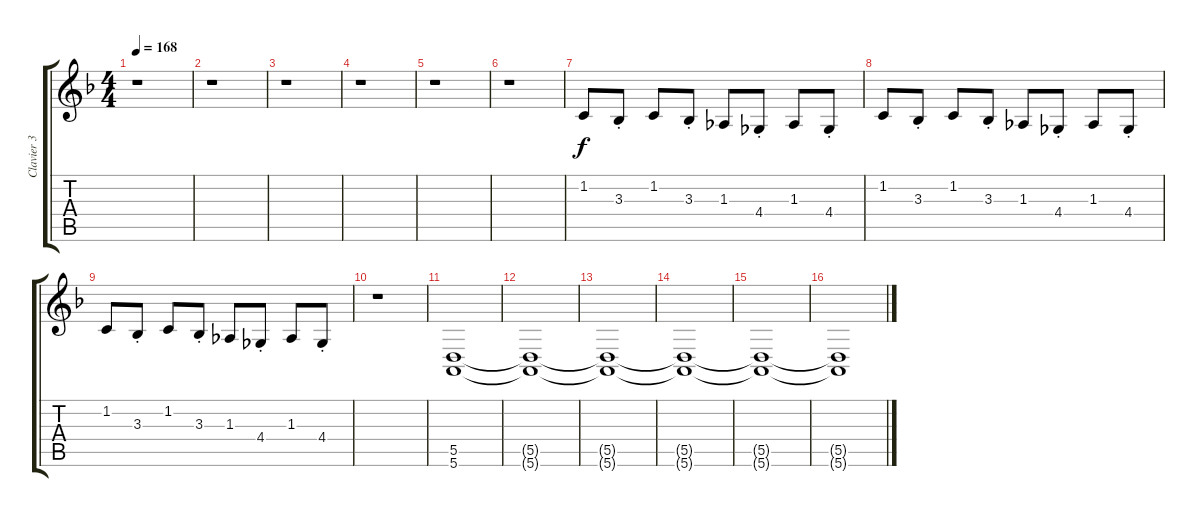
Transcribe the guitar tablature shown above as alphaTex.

\track ("Clavier 3" "Clavier 3") {instrument stringensemble1}
\staff {score tabs}
\tuning (E4 B3 G3 D3 A2 E2) {hide}
\ts (4 4)
\tempo 168
\clef g2
\ks f
r.1{dy f} |
r.1 |
r.1 |
r.1 |
r.1 |
r.1 |
1.2.8 3.3{st}.8 1.2.8 3.3{st}.8 1.3.8 4.4{st}.8 1.3.8 4.4{st}.8 |
1.2.8 3.3{st}.8 1.2.8 3.3{st}.8 1.3.8 4.4{st}.8 1.3.8 4.4{st}.8 |
1.2.8 3.3{st}.8 1.2.8 3.3{st}.8 1.3.8 4.4{st}.8 1.3.8 4.4{st}.8 |
r.1 |
(5.5 5.6).1 |
(5.5{t} 5.6{t}).1 |
(5.5{t} 5.6{t}).1 |
(5.5{t} 5.6{t}).1 |
(5.5{t} 5.6{t}).1 |
(5.5{t} 5.6{t}).1
